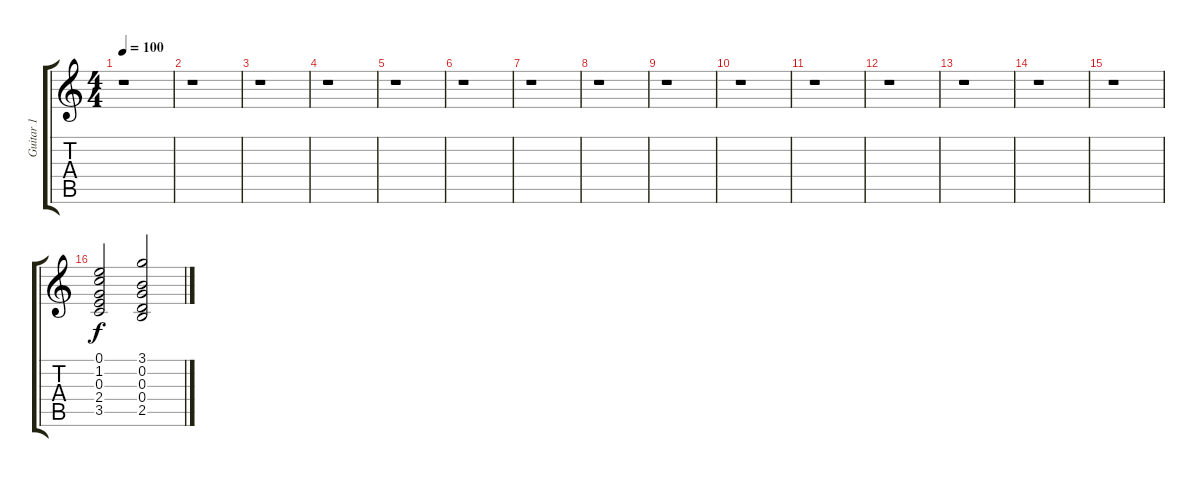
\track ("Guitar 1" "Guitar 1") {instrument overdrivenguitar}
\staff {score tabs}
\tuning (E4 B3 G3 D3 A2 D2) {hide}
\ts (4 4)
\tempo 100
\clef g2
\ks c
r.1{dy f} |
r.1 |
r.1 |
r.1 |
r.1 |
r.1 |
r.1 |
r.1 |
r.1 |
r.1 |
r.1 |
r.1 |
r.1 |
r.1 |
r.1 |
(0.1 1.2 0.3 2.4 3.5).2 (3.1 0.2 0.3 0.4 2.5).2
